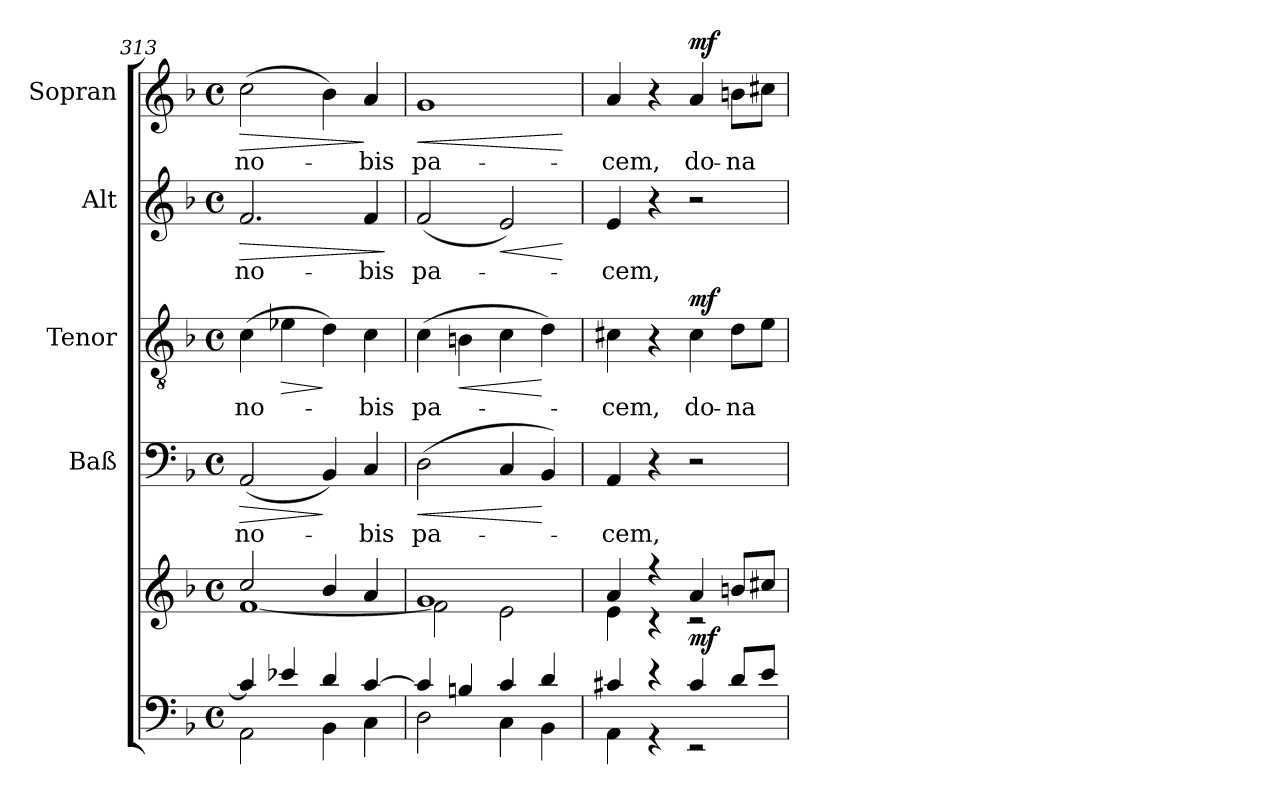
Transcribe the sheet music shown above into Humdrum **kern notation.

**kern	**kern	**dynam	**kern	**text	**dynam	**kern	**text	**dynam	**kern	**text	**dynam	**kern	**text	**dynam
*part5	*part5	*part5	*part4	*part4	*part4	*part3	*part3	*part3	*part2	*part2	*part2	*part1	*part1	*part1
*staff6	*staff5	*staff5/6	*staff4	*staff4	*staff4	*staff3	*staff3	*staff3	*staff2	*staff2	*staff2	*staff1	*staff1	*staff1
*	*	*	*I"Baß	*	*	*I"Tenor	*	*	*I"Alt	*	*	*I"Sopran	*	*
*	*	*	*I'Baß	*	*	*I'Ten	*	*	*I'Alt	*	*	*I'Sop	*	*
*clefF4	*clefG2	*	*clefF4	*	*	*clefGv2	*	*	*clefG2	*	*	*clefG2	*	*
*k[b-]	*k[b-]	*	*k[b-]	*	*	*k[b-]	*	*	*k[b-]	*	*	*k[b-]	*	*
*F:	*F:	*	*F:	*	*	*F:	*	*	*F:	*	*	*F:	*	*
*M4/4	*M4/4	*	*M4/4	*	*	*M4/4	*	*	*M4/4	*	*	*M4/4	*	*
*met(c)	*met(c)	*	*met(c)	*	*	*met(c)	*	*	*met(c)	*	*	*met(c)	*	*
=313	=313	=313	=313	=313	=313	=313	=313	=313	=313	=313	=313	=313	=313	=313
*^	*^	*	*	*	*	*	*	*	*	*	*	*	*	*
!	!	!	!	!	!	!LO:LY:b	!LO:HP:b	!	!LO:LY:b	!	!	!LO:LY:b	!LO:HP:b	!	!LO:LY:b	!LO:HP:b
4c/]	2AA\	2cc/	[<1f	.	(<2AA/	no-	>	(>4c\	no-	.	2.f/	no-	>	(>2cc\	no-	>
!	!	!	!	!	!	!	!	!	!	!LO:HP:b	!	!	!	!	!	!
4e-X/	.	.	.	.	.	.	.	4e-X\	.	>	.	.	.	.	.	.
4d/	4BB-\	4b-/	.	.	4BB-/)	.	]	4d\)	.	]	.	.	.	4b-\)	.	.
!	!	!	!	!	!	!LO:LY:b	!	!	!LO:LY:b	!	!	!LO:LY:b	!	!	!LO:LY:b	!
[>4c/	4C\	4a/	.	.	4C/	-bis	.	4c\	-bis	.	4f/	-bis	.	4a/	-bis	]
*v	*v	*	*	*	*	*	*	*	*	*	*	*	*	*	*	*
*	*v	*v	*	*	*	*	*	*	*	*	*	*	*	*	*
.	.	.	.	.	.	.	.	.	.	.	]	.	.	.
=314	=314	=314	=314	=314	=314	=314	=314	=314	=314	=314	=314	=314	=314	=314
*^	*^	*	*	*	*	*	*	*	*	*	*	*	*	*
!	!	!	!	!	!	!LO:LY:b	!LO:HP:b	!	!LO:LY:b	!	!	!LO:LY:b	!	!	!LO:LY:b	!LO:HP:b
4c/]	2D\	1g	2f\]	.	(<2D\	pa-	<	(>4c\	pa-	.	(<2f/	pa-	.	1g	pa-	<
!	!	!	!	!	!	!	!	!	!	!LO:HP:b	!	!	!	!	!	!
4Bn/	.	.	.	.	.	.	.	4Bn\	.	<	.	.	.	.	.	.
!	!	!	!	!	!	!	!	!	!	!	!	!	!LO:HP:b	!	!	!
4c/	4C\	.	2e\	.	4C/	.	.	4c\	.	.	2e/)	.	<	.	.	.
4d/	4BB-\	.	.	.	4BB-/)	.	[	4d\)	.	[	.	.	.	.	.	.
*v	*v	*	*	*	*	*	*	*	*	*	*	*	*	*	*	*
*	*v	*v	*	*	*	*	*	*	*	*	*	*	*	*	*
.	.	.	.	.	.	.	.	.	.	.	[	.	.	[
=315	=315	=315	=315	=315	=315	=315	=315	=315	=315	=315	=315	=315	=315	=315
*^	*^	*	*	*	*	*	*	*	*	*	*	*	*	*
!	!	!	!	!	!	!LO:LY:b	!	!	!LO:LY:b	!	!	!LO:LY:b	!	!	!LO:LY:b	!
4c#X/	4AA\	4a/	4e\	.	4AA/	-cem,	.	4c#X\	-cem,	.	4e/	-cem,	.	4a/	-cem,	.
4r	4r	4r	4r	.	4r	.	.	4r	.	.	4r	.	.	4r	.	.
!	!	!	!	!LO:DY:b	!	!	!	!	!LO:LY:b	!LO:DY:a	!	!	!	!	!LO:LY:b	!LO:DY:a
4c#/	2rEE	4a/	2rc	mf	2r	.	.	4c#\	do-	mf	2r	.	.	4a/	do-	mf
!	!	!	!	!	!	!	!	!	!LO:LY:b	!	!	!	!	!	!LO:LY:b	!
8d/L	.	8bn/L	.	.	.	.	.	8d\L	-na	.	.	.	.	8bn\L	-na	.
8e/J	.	8cc#X/J	.	.	.	.	.	8e\J	.	.	.	.	.	8cc#X\J	.	.
*v	*v	*	*	*	*	*	*	*	*	*	*	*	*	*	*	*
*	*v	*v	*	*	*	*	*	*	*	*	*	*	*	*	*
=	=	=	=	=	=	=	=	=	=	=	=	=	=	=
*-	*-	*-	*-	*-	*-	*-	*-	*-	*-	*-	*-	*-	*-	*-
